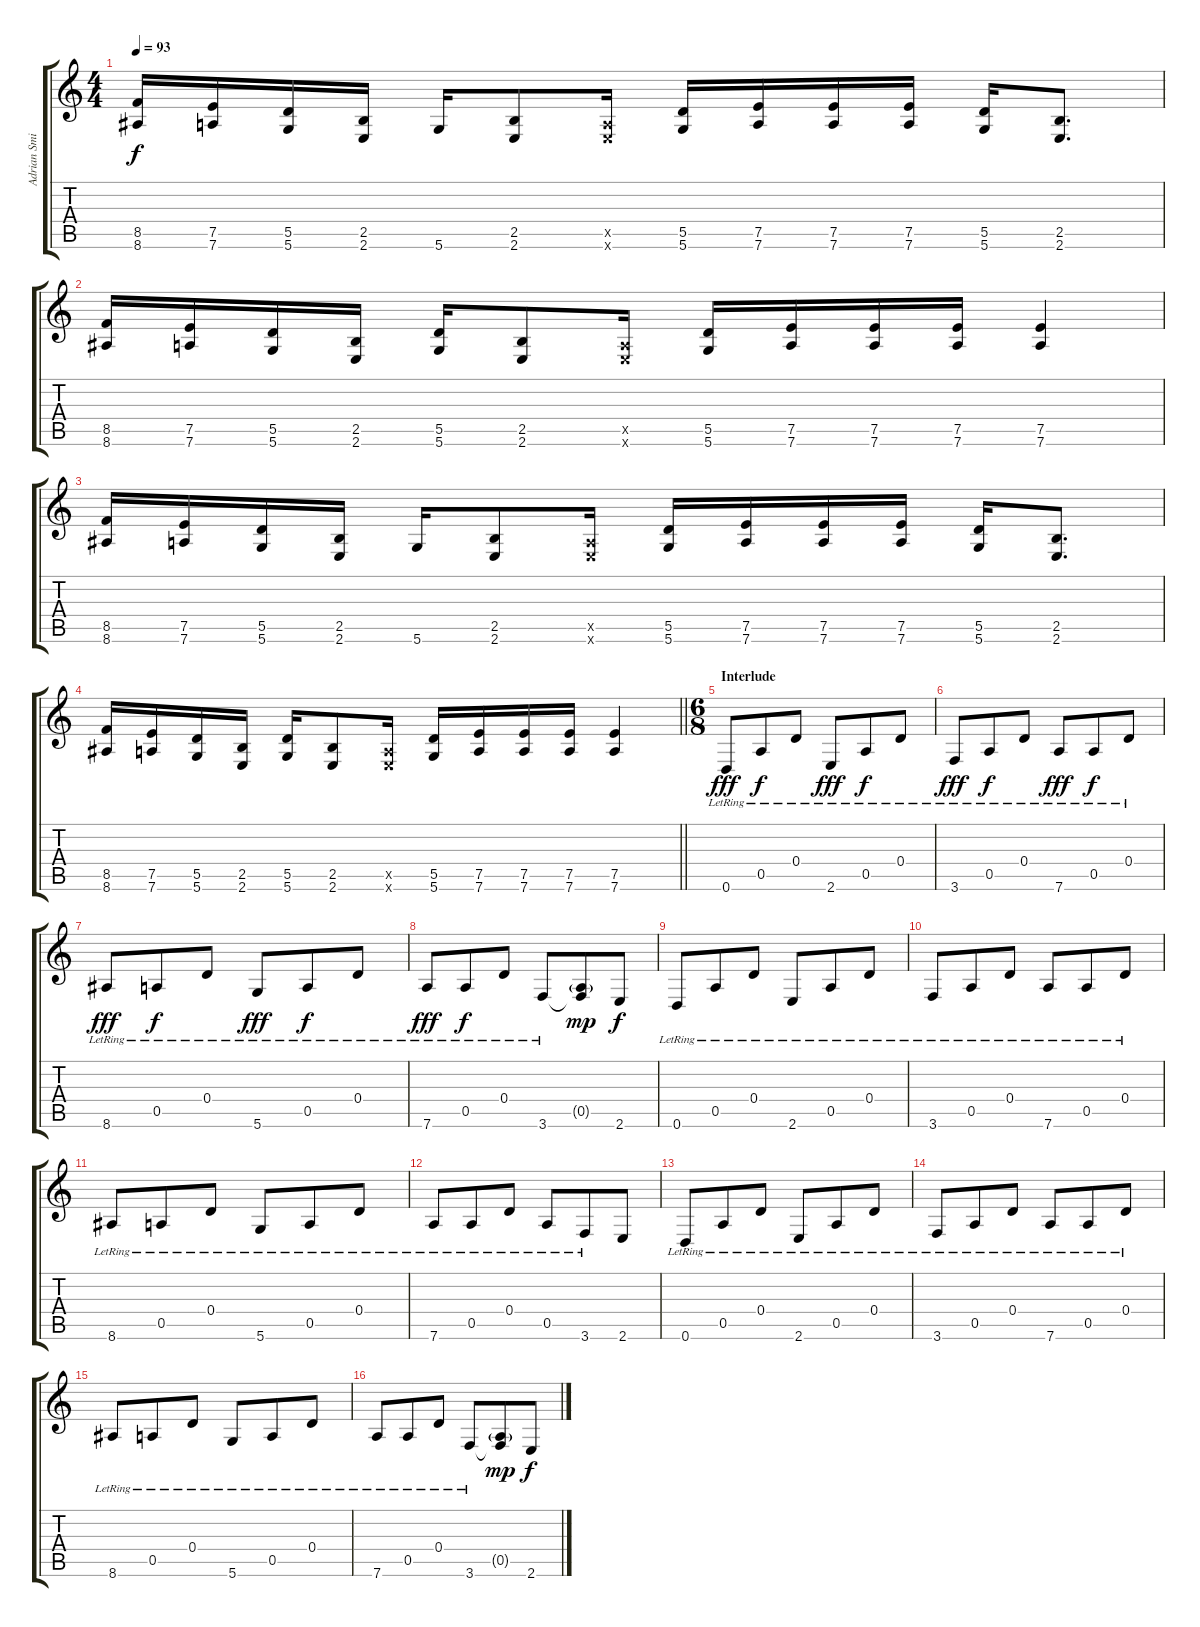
\track ("Adrian Smith" "Adrian Smi") {instrument distortionguitar}
\staff {score tabs}
\tuning (E4 B3 G3 D3 A2 D2) {hide}
\ts (4 4)
\tempo 93
\clef g2
\ks c
(8.5 8.6).16{dy f} (7.5 7.6).16 (5.5 5.6).16 (2.5 2.6).16 5.6.16 (2.5 2.6).8 (0.5{x} 2.6{x}).16 (5.5 5.6).16 (7.5 7.6).16 (7.5 7.6).16 (7.5 7.6).16 (5.5 5.6).16 (2.5 2.6).8{d} |
(8.5 8.6).16 (7.5 7.6).16 (5.5 5.6).16 (2.5 2.6).16 (5.5 5.6).16 (2.5 2.6).8 (0.5{x} 2.6{x}).16 (5.5 5.6).16 (7.5 7.6).16 (7.5 7.6).16 (7.5 7.6).16 (7.5 7.6).4 |
(8.5 8.6).16 (7.5 7.6).16 (5.5 5.6).16 (2.5 2.6).16 5.6.16 (2.5 2.6).8 (0.5{x} 2.6{x}).16 (5.5 5.6).16 (7.5 7.6).16 (7.5 7.6).16 (7.5 7.6).16 (5.5 5.6).16 (2.5 2.6).8{d} |
\barLineRight lightlight
(8.5 8.6).16 (7.5 7.6).16 (5.5 5.6).16 (2.5 2.6).16 (5.5 5.6).16 (2.5 2.6).8 (0.5{x} 2.6{x}).16 (5.5 5.6).16 (7.5 7.6).16 (7.5 7.6).16 (7.5 7.6).16 (7.5 7.6).4 |
\ts (6 8)
\section ("" "Interlude")
0.6{lr}.8{dy fff} 0.5{lr}.8{dy f} 0.4{lr}.8 2.6{lr}.8{dy fff} 0.5{lr}.8{dy f} 0.4{lr}.8 |
3.6{lr}.8{dy fff} 0.5{lr}.8{dy f} 0.4{lr}.8 7.6{lr}.8{dy fff} 0.5{lr}.8{dy f} 0.4{lr}.8 |
8.6{lr}.8{dy fff} 0.5{lr}.8{dy f} 0.4{lr}.8 5.6{lr}.8{dy fff} 0.5{lr}.8{dy f} 0.4{lr}.8 |
7.6{lr}.8{dy fff} 0.5{lr}.8{dy f} 0.4{lr}.8 3.6{lr}.8 (0.5{g} 3.6{t}).8{dy mp} 2.6.8{dy f} |
0.6{lr}.8 0.5{lr}.8 0.4{lr}.8 2.6{lr}.8 0.5{lr}.8 0.4{lr}.8 |
3.6{lr}.8 0.5{lr}.8 0.4{lr}.8 7.6{lr}.8 0.5{lr}.8 0.4{lr}.8 |
8.6{lr}.8 0.5{lr}.8 0.4{lr}.8 5.6{lr}.8 0.5{lr}.8 0.4{lr}.8 |
7.6{lr}.8 0.5{lr}.8 0.4{lr}.8 0.5{lr}.8 3.6{lr}.8 2.6.8 |
0.6{lr}.8 0.5{lr}.8 0.4{lr}.8 2.6{lr}.8 0.5{lr}.8 0.4{lr}.8 |
3.6{lr}.8 0.5{lr}.8 0.4{lr}.8 7.6{lr}.8 0.5{lr}.8 0.4{lr}.8 |
8.6{lr}.8 0.5{lr}.8 0.4{lr}.8 5.6{lr}.8 0.5{lr}.8 0.4{lr}.8 |
7.6{lr}.8 0.5{lr}.8 0.4{lr}.8 3.6{lr}.8 (0.5{g} 3.6{t}).8{dy mp} 2.6.8{dy f}
